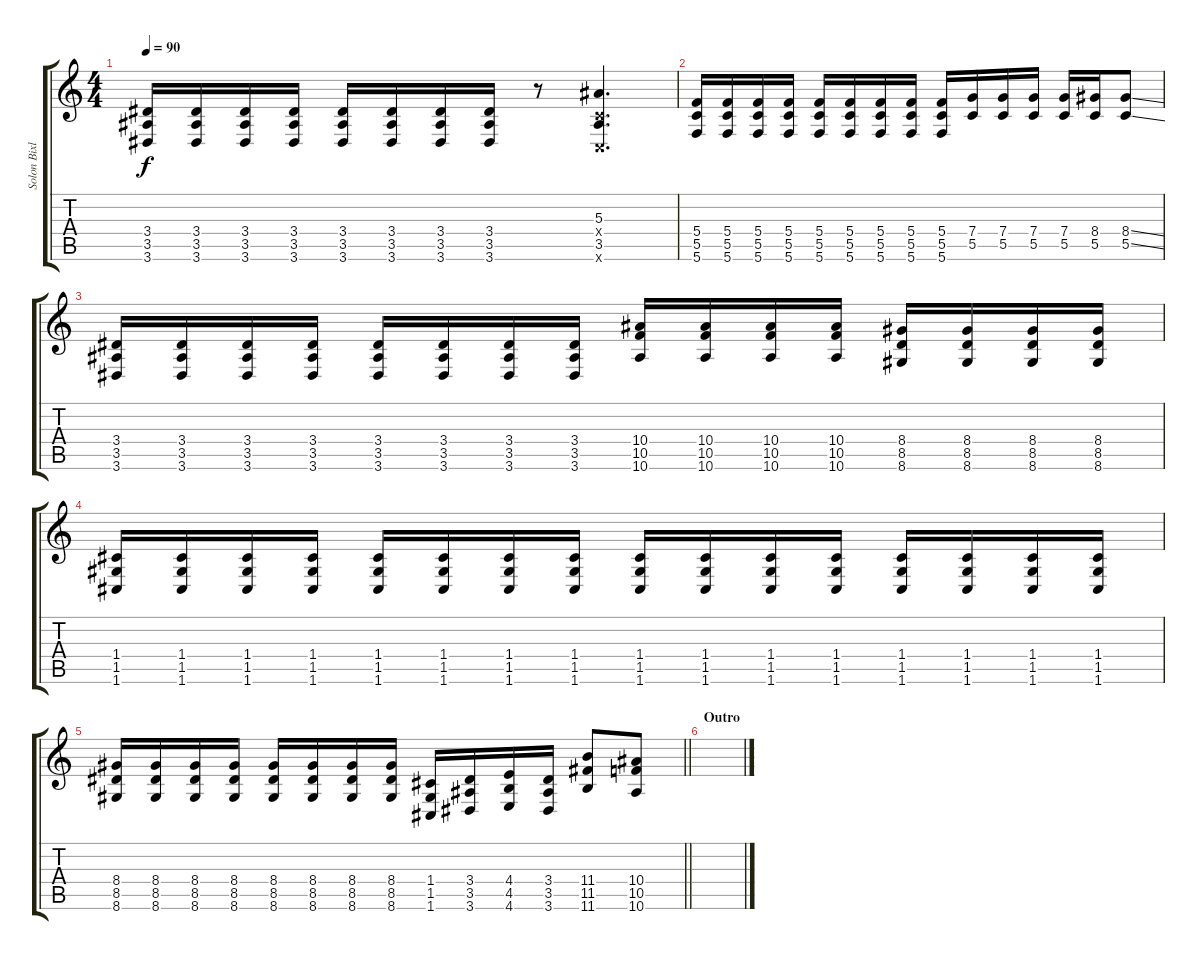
\track ("Solon Bixler - Guitar" "Solon Bixl") {instrument distortionguitar}
\staff {score tabs}
\tuning (D4 A3 F3 C3 G2 C2) {hide}
\ts (4 4)
\tempo 90
\clef g2
\ks c
(3.4 3.5 3.6).16{dy f} (3.4 3.5 3.6).16 (3.4 3.5 3.6).16 (3.4 3.5 3.6).16 (3.4 3.5 3.6).16 (3.4 3.5 3.6).16 (3.4 3.5 3.6).16 (3.4 3.5 3.6).16 r.8 (5.3 0.4{x} 3.5 0.6{x}).4{d} |
(5.4 5.5 5.6).16 (5.4 5.5 5.6).16 (5.4 5.5 5.6).16 (5.4 5.5 5.6).16 (5.4 5.5 5.6).16 (5.4 5.5 5.6).16 (5.4 5.5 5.6).16 (5.4 5.5 5.6).16 (5.4 5.5 5.6).16 (7.4 5.5).16 (7.4 5.5).16 (7.4 5.5).16 (7.4 5.5).16 (8.4 5.5).16 (8.4{ss} 5.5{ss}).8 |
(3.4 3.5 3.6).16 (3.4 3.5 3.6).16 (3.4 3.5 3.6).16 (3.4 3.5 3.6).16 (3.4 3.5 3.6).16 (3.4 3.5 3.6).16 (3.4 3.5 3.6).16 (3.4 3.5 3.6).16 (10.4 10.5 10.6).16 (10.4 10.5 10.6).16 (10.4 10.5 10.6).16 (10.4 10.5 10.6).16 (8.4 8.5 8.6).16 (8.4 8.5 8.6).16 (8.4 8.5 8.6).16 (8.4 8.5 8.6).16 |
(1.4 1.5 1.6).16 (1.4 1.5 1.6).16 (1.4 1.5 1.6).16 (1.4 1.5 1.6).16 (1.4 1.5 1.6).16 (1.4 1.5 1.6).16 (1.4 1.5 1.6).16 (1.4 1.5 1.6).16 (1.4 1.5 1.6).16 (1.4 1.5 1.6).16 (1.4 1.5 1.6).16 (1.4 1.5 1.6).16 (1.4 1.5 1.6).16 (1.4 1.5 1.6).16 (1.4 1.5 1.6).16 (1.4 1.5 1.6).16 |
\barLineRight lightlight
(8.4 8.5 8.6).16 (8.4 8.5 8.6).16 (8.4 8.5 8.6).16 (8.4 8.5 8.6).16 (8.4 8.5 8.6).16 (8.4 8.5 8.6).16 (8.4 8.5 8.6).16 (8.4 8.5 8.6).16 (1.4 1.5 1.6).16 (3.4 3.5 3.6).16 (4.4 4.5 4.6).16 (3.4 3.5 3.6).16 (11.4 11.5 11.6).8 (10.4 10.5 10.6).8 |
\section ("" "Outro")
